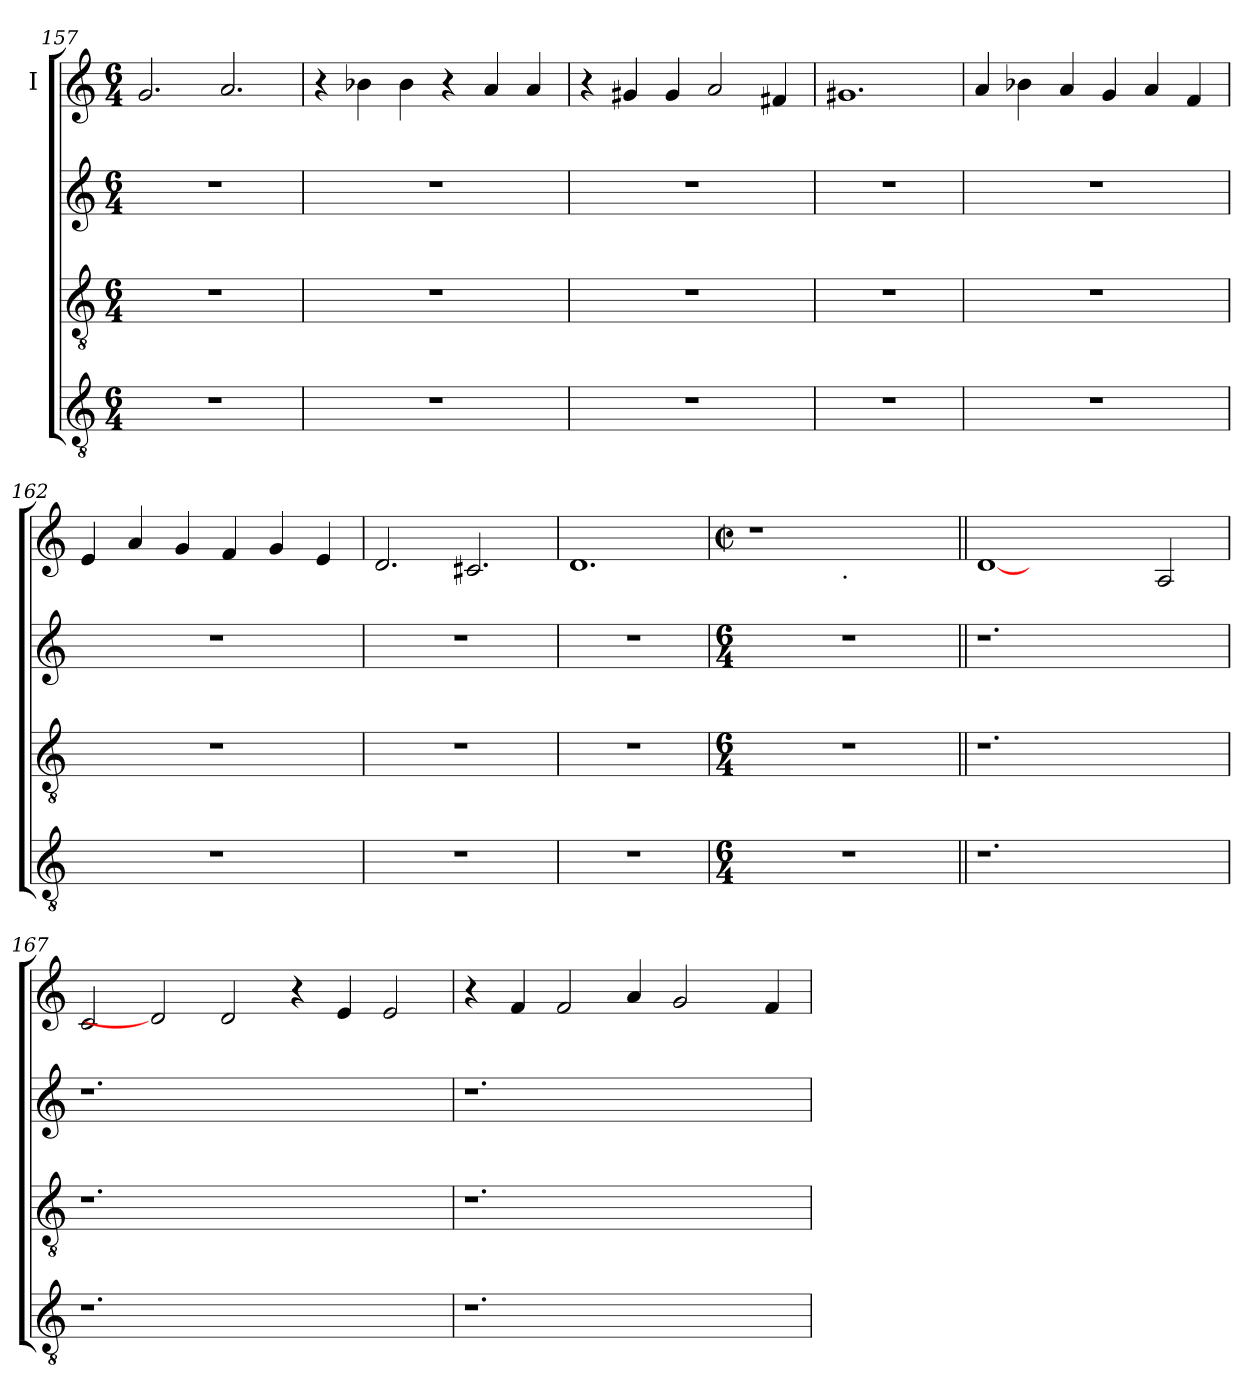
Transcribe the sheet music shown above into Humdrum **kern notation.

**kern	**kern	**kern	**kern
*part4	*part3	*part2	*part1
*staff4	*staff3	*staff2	*staff1
*	*	*	*I"I
*clefGv2	*clefGv2	*clefG2	*clefG2
*k[]	*k[]	*k[]	*k[]
*C:	*C:	*C:	*C:
*M6/4	*M6/4	*M6/4	*M6/4
=157	=157	=157	=157
1.r	1.r	1.r	2.g/
.	.	.	2.a/
=158	=158	=158	=158
1.r	1.r	1.r	4r
.	.	.	4b-\
.	.	.	4b-\
.	.	.	4r
.	.	.	4a/
.	.	.	4a/
=159	=159	=159	=159
1.r	1.r	1.r	4r
.	.	.	4g#/
.	.	.	4g#/
.	.	.	2a/
.	.	.	4f#/
!!LO:LB:g=z
=160	=160	=160	=160
1.r	1.r	1.r	1.g#
=161	=161	=161	=161
1.r	1.r	1.r	4a/
.	.	.	4b-\
.	.	.	4a/
.	.	.	4g/
.	.	.	4a/
.	.	.	4f/
=162	=162	=162	=162
1.r	1.r	1.r	4e/
.	.	.	4a/
.	.	.	4g/
.	.	.	4f/
.	.	.	4g/
.	.	.	4e/
=163	=163	=163	=163
1.r	1.r	1.r	2.d/
.	.	.	2.c#/
=164	=164	=164	=164
1.r	1.r	1.r	1.d
!!LO:PB:g=z
=165!	=165!	=165!	=165!
*M6/4	*M6/4	*M6/4	*M2/2
*	*	*	*met(c|)
*	*	*	*^
1.r	1.r	1.r	1r	2.ryy
!	!	!	!	!LO:TX:b:t=.
.	.	.	.	2.ryy
.	.	.	2ryy	.
*	*	*	*v	*v
=166||	=166||	=166||	=166||
1.r	1.r	1.r	[1d
.	.	.	2ryy
2ryy	2ryy	2ryy	2A/
=167	=167	=167	=167
1.r	1.r	1.r	2c/
.	.	.	2d]
.	.	.	2d/
1ryy	1ryy	1ryy	4r
.	.	.	4e/
.	.	.	2e/
=168	=168	=168	=168
1.r	1.r	1.r	4r
.	.	.	4f/
.	.	.	2f/
.	.	.	4a/
.	.	.	2g/
2ryy	2ryy	2ryy	.
.	.	.	4f/
=	=	=	=
*-	*-	*-	*-
